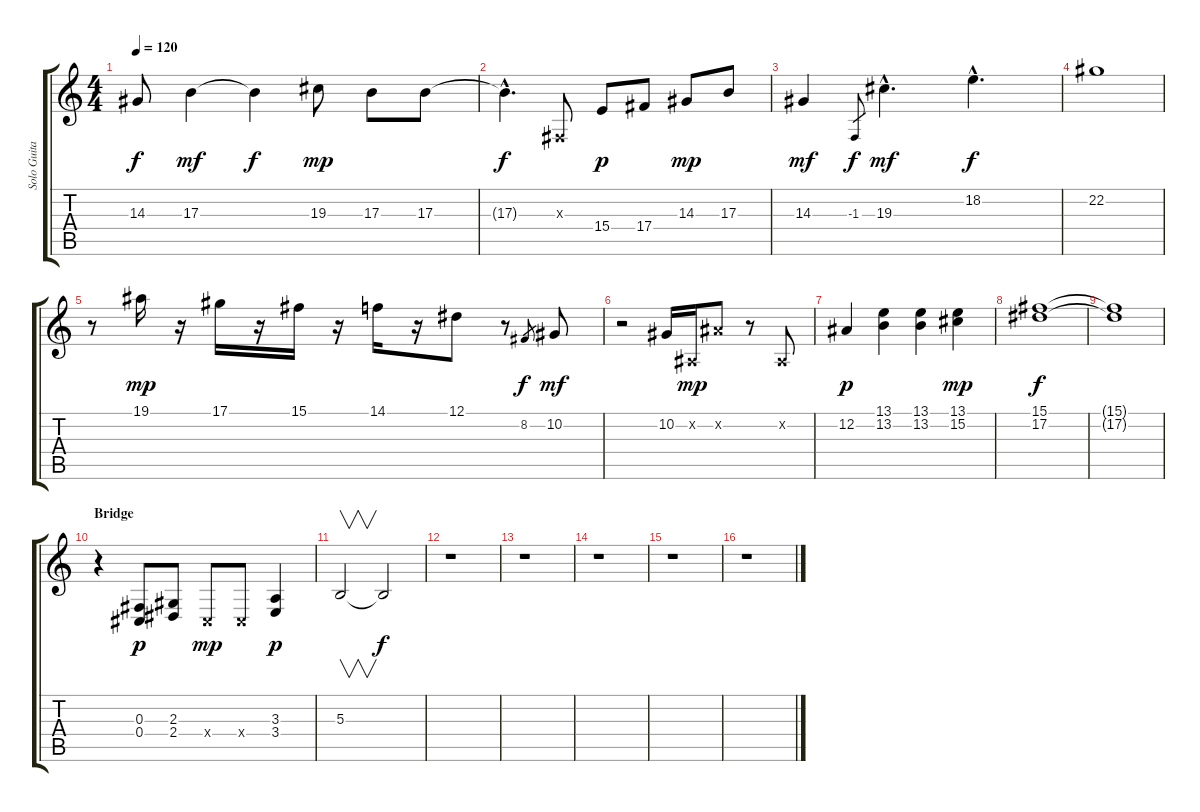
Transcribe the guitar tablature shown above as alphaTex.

\track ("Solo Guitar Delay" "Solo Guita") {instrument vibraphone}
\staff {score tabs}
\tuning (Eb4 Bb3 Gb3 Db3 Ab2 Eb2) {hide}
\ts (4 4)
\tempo 120
\clef g2
\ks c
14.3{t}.8{dy f} 17.3.4{dy mf} 17.3{t}.4{dy f} 19.3.8{dy mp} 17.3.8 17.3.8 |
17.3{hac t}.4{d dy f} 0.3{x}.8 15.4.8{dy p} 17.4.8 14.3.8{dy mp} 17.3.8 |
14.3.4{dy mf} -1.3.8{gr dy f} 19.3{hac}.4{d dy mf} 18.2{hac}.4{d dy f} |
22.2.1 |
r.8 19.1.16{dy mp} r.16 17.1.16 r.16 15.1.16 r.16 14.1.16 r.16 12.1.8 r.8 8.2.8{gr dy f} 10.2.8{dy mf} |
r.2 10.2.16 0.2{x}.16{dy mp} 12.2{x}.8 r.8 0.2{x}.8 |
12.2.4{dy p} (13.1 13.2).4 (13.1 13.2).4 (13.1 15.2).4{dy mp} |
(15.1 17.2).1{dy f volume 8} |
(15.1{t} 17.2{t}).1 |
\section ("" "Bridge")
r.4{volume 16} (0.3 0.4).8{dy p} (2.3 2.4).8 0.4{x}.8{dy mp} 0.4{x}.8 (3.3 3.4).4{dy p} |
5.3.2{v} 5.3{t}.2{dy f} |
r.1 |
r.1 |
r.1 |
r.1 |
r.1
